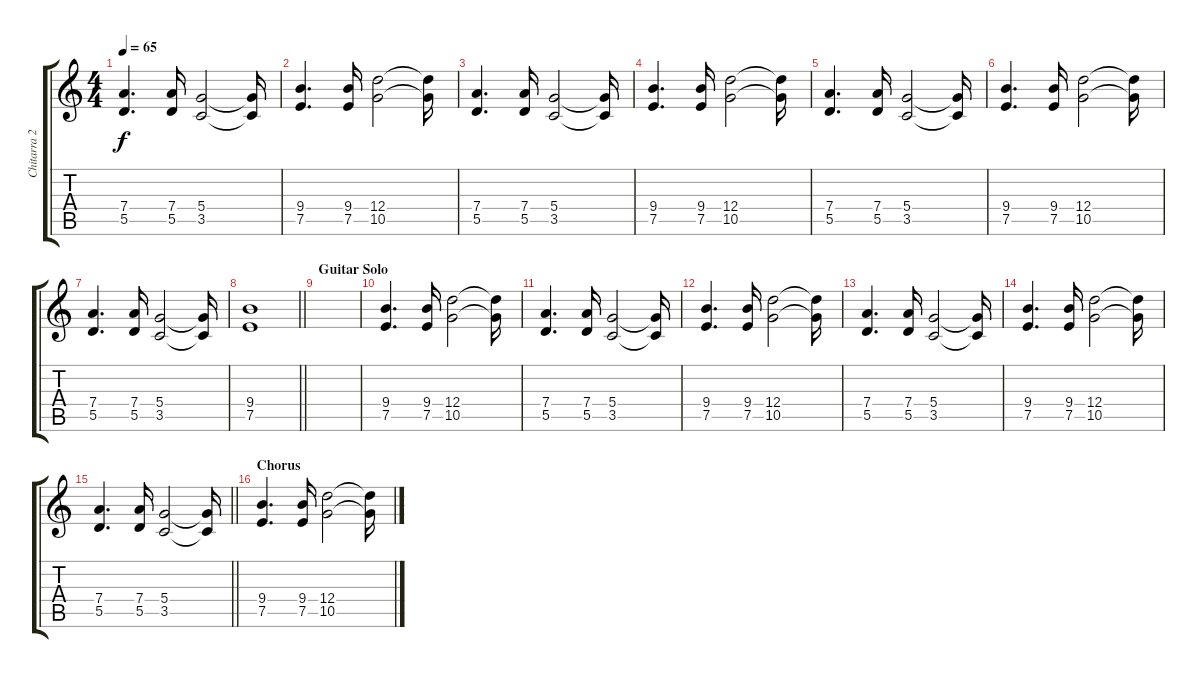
\track ("Chitarra 2" "Chitarra 2") {instrument distortionguitar}
\staff {score tabs}
\tuning (E4 B3 G3 D3 A2 E2) {hide}
\ts (4 4)
\tempo 65
\clef g2
\ks c
(7.4 5.5).4{d dy f} (7.4 5.5).16 (5.4 3.5).2 (5.4{t} 3.5{t}).16 |
(9.4 7.5).4{d volume 13 instrument distortionguitar} (9.4 7.5).16 (12.4 10.5).2 (12.4{t} 10.5{t}).16 |
(7.4 5.5).4{d} (7.4 5.5).16 (5.4 3.5).2 (5.4{t} 3.5{t}).16 |
(9.4 7.5).4{d volume 13 instrument distortionguitar} (9.4 7.5).16 (12.4 10.5).2 (12.4{t} 10.5{t}).16 |
(7.4 5.5).4{d} (7.4 5.5).16 (5.4 3.5).2 (5.4{t} 3.5{t}).16 |
(9.4 7.5).4{d volume 13 instrument distortionguitar} (9.4 7.5).16 (12.4 10.5).2 (12.4{t} 10.5{t}).16 |
(7.4 5.5).4{d} (7.4 5.5).16 (5.4 3.5).2 (5.4{t} 3.5{t}).16 |
\barLineRight lightlight
(9.4 7.5).1 |
\section ("" "Guitar Solo")
|
(9.4 7.5).4{d volume 13 instrument distortionguitar} (9.4 7.5).16 (12.4 10.5).2 (12.4{t} 10.5{t}).16 |
(7.4 5.5).4{d} (7.4 5.5).16 (5.4 3.5).2 (5.4{t} 3.5{t}).16 |
(9.4 7.5).4{d volume 13 instrument distortionguitar} (9.4 7.5).16 (12.4 10.5).2 (12.4{t} 10.5{t}).16 |
(7.4 5.5).4{d} (7.4 5.5).16 (5.4 3.5).2 (5.4{t} 3.5{t}).16 |
(9.4 7.5).4{d volume 13 instrument distortionguitar} (9.4 7.5).16 (12.4 10.5).2 (12.4{t} 10.5{t}).16 |
\barLineRight lightlight
(7.4 5.5).4{d} (7.4 5.5).16 (5.4 3.5).2 (5.4{t} 3.5{t}).16 |
\section ("" "Chorus")
(9.4 7.5).4{d volume 13 instrument distortionguitar} (9.4 7.5).16 (12.4 10.5).2 (12.4{t} 10.5{t}).16
